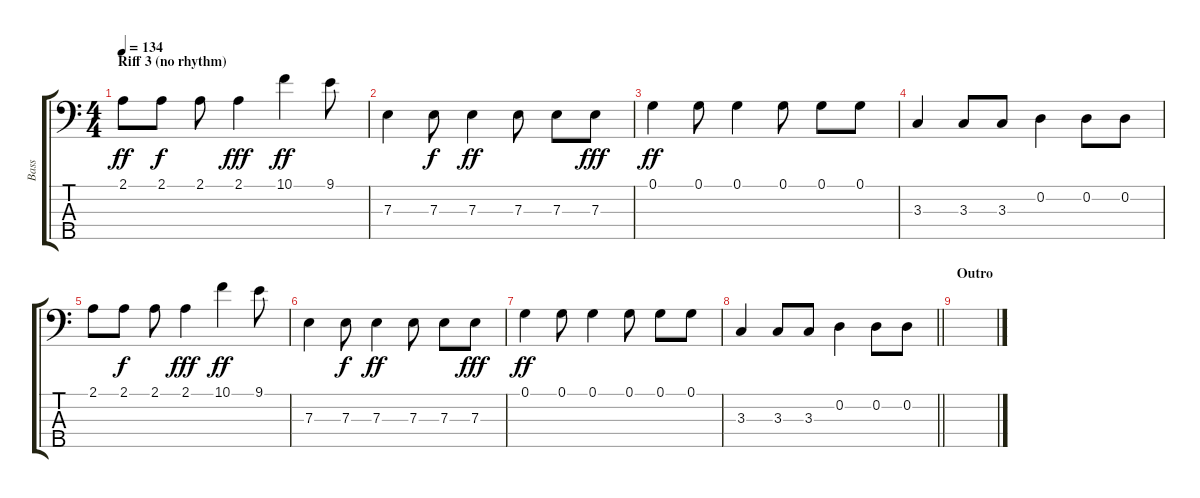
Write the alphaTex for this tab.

\track ("Bass" "Bass") {instrument electricbasspick}
\staff {score tabs}
\tuning (G2 D2 A1 E1 A0) {hide}
\ts (4 4)
\section ("" "Riff 3 (no rhythm)")
\tempo 134
\clef f4
\ks c
2.1.8{dy ff} 2.1.8{dy f} 2.1.8 2.1.4{dy fff} 10.1.4{dy ff} 9.1.8 |
7.3.4 7.3.8{dy f} 7.3.4{dy ff} 7.3.8 7.3.8 7.3.8{dy fff} |
0.1.4{dy ff} 0.1.8 0.1.4 0.1.8 0.1.8 0.1.8 |
3.3.4 3.3.8 3.3.8 0.2.4 0.2.8 0.2.8 |
2.1.8 2.1.8{dy f} 2.1.8 2.1.4{dy fff} 10.1.4{dy ff} 9.1.8 |
7.3.4 7.3.8{dy f} 7.3.4{dy ff} 7.3.8 7.3.8 7.3.8{dy fff} |
0.1.4{dy ff} 0.1.8 0.1.4 0.1.8 0.1.8 0.1.8 |
\barLineRight lightlight
3.3.4 3.3.8 3.3.8 0.2.4 0.2.8 0.2.8 |
\section ("" "Outro")
